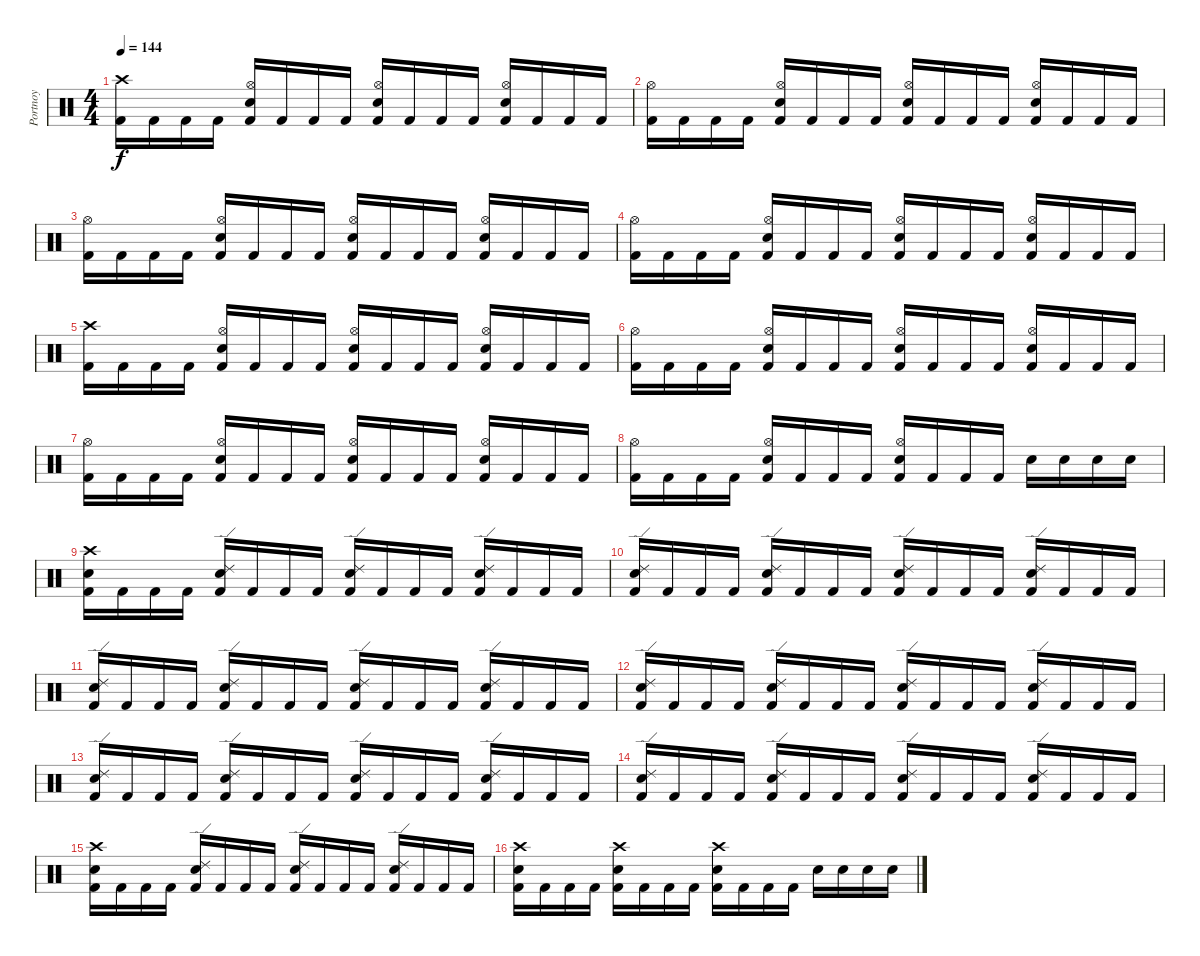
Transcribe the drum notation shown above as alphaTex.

\track ("Portnoy" "Portnoy") {instrument percussion}
\staff {score}
\articulation defaults
\ts (4 4)
\tempo 144
\clef neutral
\ks c
("Crash high (hit)" "Kick (hit) 2").16{dy f} "Kick (hit) 2".16 "Kick (hit) 2".16 "Kick (hit) 2".16 ("Hi-Hat (open)" "Snare (hit) 2" "Kick (hit) 2").16 "Kick (hit) 2".16 "Kick (hit) 2".16 "Kick (hit) 2".16 ("Hi-Hat (open)" "Snare (hit) 2" "Kick (hit) 2").16 "Kick (hit) 2".16 "Kick (hit) 2".16 "Kick (hit) 2".16 ("Hi-Hat (open)" "Snare (hit) 2" "Kick (hit) 2").16 "Kick (hit) 2".16 "Kick (hit) 2".16 "Kick (hit) 2".16 |
("Hi-Hat (open)" "Kick (hit) 2").16 "Kick (hit) 2".16 "Kick (hit) 2".16 "Kick (hit) 2".16 ("Hi-Hat (open)" "Snare (hit) 2" "Kick (hit) 2").16 "Kick (hit) 2".16 "Kick (hit) 2".16 "Kick (hit) 2".16 ("Hi-Hat (open)" "Snare (hit) 2" "Kick (hit) 2").16 "Kick (hit) 2".16 "Kick (hit) 2".16 "Kick (hit) 2".16 ("Hi-Hat (open)" "Snare (hit) 2" "Kick (hit) 2").16 "Kick (hit) 2".16 "Kick (hit) 2".16 "Kick (hit) 2".16 |
("Hi-Hat (open)" "Kick (hit) 2").16 "Kick (hit) 2".16 "Kick (hit) 2".16 "Kick (hit) 2".16 ("Hi-Hat (open)" "Snare (hit) 2" "Kick (hit) 2").16 "Kick (hit) 2".16 "Kick (hit) 2".16 "Kick (hit) 2".16 ("Hi-Hat (open)" "Snare (hit) 2" "Kick (hit) 2").16 "Kick (hit) 2".16 "Kick (hit) 2".16 "Kick (hit) 2".16 ("Hi-Hat (open)" "Snare (hit) 2" "Kick (hit) 2").16 "Kick (hit) 2".16 "Kick (hit) 2".16 "Kick (hit) 2".16 |
("Hi-Hat (open)" "Kick (hit) 2").16 "Kick (hit) 2".16 "Kick (hit) 2".16 "Kick (hit) 2".16 ("Hi-Hat (open)" "Snare (hit) 2" "Kick (hit) 2").16 "Kick (hit) 2".16 "Kick (hit) 2".16 "Kick (hit) 2".16 ("Hi-Hat (open)" "Snare (hit) 2" "Kick (hit) 2").16 "Kick (hit) 2".16 "Kick (hit) 2".16 "Kick (hit) 2".16 ("Hi-Hat (open)" "Snare (hit) 2" "Kick (hit) 2").16 "Kick (hit) 2".16 "Kick (hit) 2".16 "Kick (hit) 2".16 |
("Crash high (hit)" "Kick (hit) 2").16 "Kick (hit) 2".16 "Kick (hit) 2".16 "Kick (hit) 2".16 ("Hi-Hat (open)" "Snare (hit) 2" "Kick (hit) 2").16 "Kick (hit) 2".16 "Kick (hit) 2".16 "Kick (hit) 2".16 ("Hi-Hat (open)" "Snare (hit) 2" "Kick (hit) 2").16 "Kick (hit) 2".16 "Kick (hit) 2".16 "Kick (hit) 2".16 ("Hi-Hat (open)" "Snare (hit) 2" "Kick (hit) 2").16 "Kick (hit) 2".16 "Kick (hit) 2".16 "Kick (hit) 2".16 |
("Hi-Hat (open)" "Kick (hit) 2").16 "Kick (hit) 2".16 "Kick (hit) 2".16 "Kick (hit) 2".16 ("Hi-Hat (open)" "Snare (hit) 2" "Kick (hit) 2").16 "Kick (hit) 2".16 "Kick (hit) 2".16 "Kick (hit) 2".16 ("Hi-Hat (open)" "Snare (hit) 2" "Kick (hit) 2").16 "Kick (hit) 2".16 "Kick (hit) 2".16 "Kick (hit) 2".16 ("Hi-Hat (open)" "Snare (hit) 2" "Kick (hit) 2").16 "Kick (hit) 2".16 "Kick (hit) 2".16 "Kick (hit) 2".16 |
("Hi-Hat (open)" "Kick (hit) 2").16 "Kick (hit) 2".16 "Kick (hit) 2".16 "Kick (hit) 2".16 ("Hi-Hat (open)" "Snare (hit) 2" "Kick (hit) 2").16 "Kick (hit) 2".16 "Kick (hit) 2".16 "Kick (hit) 2".16 ("Hi-Hat (open)" "Snare (hit) 2" "Kick (hit) 2").16 "Kick (hit) 2".16 "Kick (hit) 2".16 "Kick (hit) 2".16 ("Hi-Hat (open)" "Snare (hit) 2" "Kick (hit) 2").16 "Kick (hit) 2".16 "Kick (hit) 2".16 "Kick (hit) 2".16 |
("Hi-Hat (open)" "Kick (hit) 2").16 "Kick (hit) 2".16 "Kick (hit) 2".16 "Kick (hit) 2".16 ("Hi-Hat (open)" "Snare (hit) 2" "Kick (hit) 2").16 "Kick (hit) 2".16 "Kick (hit) 2".16 "Kick (hit) 2".16 ("Hi-Hat (open)" "Snare (hit) 2" "Kick (hit) 2").16 "Kick (hit) 2".16 "Kick (hit) 2".16 "Kick (hit) 2".16 "Snare (hit) 2".16 "Snare (hit) 2".16 "Snare (hit) 2".16 "Snare (hit) 2".16 |
("Crash high (hit)" "Snare (hit) 2" "Kick (hit) 2").16 "Kick (hit) 2".16 "Kick (hit) 2".16 "Kick (hit) 2".16 ("Ride (edge) 2" "Snare (hit) 2" "Kick (hit) 2").16 "Kick (hit) 2".16 "Kick (hit) 2".16 "Kick (hit) 2".16 ("Ride (edge) 2" "Snare (hit) 2" "Kick (hit) 2").16 "Kick (hit) 2".16 "Kick (hit) 2".16 "Kick (hit) 2".16 ("Ride (edge) 2" "Snare (hit) 2" "Kick (hit) 2").16 "Kick (hit) 2".16 "Kick (hit) 2".16 "Kick (hit) 2".16 |
("Ride (edge) 2" "Snare (hit) 2" "Kick (hit) 2").16 "Kick (hit) 2".16 "Kick (hit) 2".16 "Kick (hit) 2".16 ("Ride (edge) 2" "Snare (hit) 2" "Kick (hit) 2").16 "Kick (hit) 2".16 "Kick (hit) 2".16 "Kick (hit) 2".16 ("Ride (edge) 2" "Snare (hit) 2" "Kick (hit) 2").16 "Kick (hit) 2".16 "Kick (hit) 2".16 "Kick (hit) 2".16 ("Ride (edge) 2" "Snare (hit) 2" "Kick (hit) 2").16 "Kick (hit) 2".16 "Kick (hit) 2".16 "Kick (hit) 2".16 |
("Ride (edge) 2" "Snare (hit) 2" "Kick (hit) 2").16 "Kick (hit) 2".16 "Kick (hit) 2".16 "Kick (hit) 2".16 ("Ride (edge) 2" "Snare (hit) 2" "Kick (hit) 2").16 "Kick (hit) 2".16 "Kick (hit) 2".16 "Kick (hit) 2".16 ("Ride (edge) 2" "Snare (hit) 2" "Kick (hit) 2").16 "Kick (hit) 2".16 "Kick (hit) 2".16 "Kick (hit) 2".16 ("Ride (edge) 2" "Snare (hit) 2" "Kick (hit) 2").16 "Kick (hit) 2".16 "Kick (hit) 2".16 "Kick (hit) 2".16 |
("Ride (edge) 2" "Snare (hit) 2" "Kick (hit) 2").16 "Kick (hit) 2".16 "Kick (hit) 2".16 "Kick (hit) 2".16 ("Ride (edge) 2" "Snare (hit) 2" "Kick (hit) 2").16 "Kick (hit) 2".16 "Kick (hit) 2".16 "Kick (hit) 2".16 ("Ride (edge) 2" "Snare (hit) 2" "Kick (hit) 2").16 "Kick (hit) 2".16 "Kick (hit) 2".16 "Kick (hit) 2".16 ("Ride (edge) 2" "Snare (hit) 2" "Kick (hit) 2").16 "Kick (hit) 2".16 "Kick (hit) 2".16 "Kick (hit) 2".16 |
("Ride (edge) 2" "Snare (hit) 2" "Kick (hit) 2").16 "Kick (hit) 2".16 "Kick (hit) 2".16 "Kick (hit) 2".16 ("Ride (edge) 2" "Snare (hit) 2" "Kick (hit) 2").16 "Kick (hit) 2".16 "Kick (hit) 2".16 "Kick (hit) 2".16 ("Ride (edge) 2" "Snare (hit) 2" "Kick (hit) 2").16 "Kick (hit) 2".16 "Kick (hit) 2".16 "Kick (hit) 2".16 ("Ride (edge) 2" "Snare (hit) 2" "Kick (hit) 2").16 "Kick (hit) 2".16 "Kick (hit) 2".16 "Kick (hit) 2".16 |
("Ride (edge) 2" "Snare (hit) 2" "Kick (hit) 2").16 "Kick (hit) 2".16 "Kick (hit) 2".16 "Kick (hit) 2".16 ("Ride (edge) 2" "Snare (hit) 2" "Kick (hit) 2").16 "Kick (hit) 2".16 "Kick (hit) 2".16 "Kick (hit) 2".16 ("Ride (edge) 2" "Snare (hit) 2" "Kick (hit) 2").16 "Kick (hit) 2".16 "Kick (hit) 2".16 "Kick (hit) 2".16 ("Ride (edge) 2" "Snare (hit) 2" "Kick (hit) 2").16 "Kick (hit) 2".16 "Kick (hit) 2".16 "Kick (hit) 2".16 |
("Crash high (hit)" "Snare (hit) 2" "Kick (hit) 2").16 "Kick (hit) 2".16 "Kick (hit) 2".16 "Kick (hit) 2".16 ("Ride (edge) 2" "Snare (hit) 2" "Kick (hit) 2").16 "Kick (hit) 2".16 "Kick (hit) 2".16 "Kick (hit) 2".16 ("Ride (edge) 2" "Snare (hit) 2" "Kick (hit) 2").16 "Kick (hit) 2".16 "Kick (hit) 2".16 "Kick (hit) 2".16 ("Ride (edge) 2" "Snare (hit) 2" "Kick (hit) 2").16 "Kick (hit) 2".16 "Kick (hit) 2".16 "Kick (hit) 2".16 |
("Crash high (hit)" "Snare (hit) 2" "Kick (hit) 2").16 "Kick (hit) 2".16 "Kick (hit) 2".16 "Kick (hit) 2".16 ("Crash high (hit)" "Snare (hit) 2" "Kick (hit) 2").16 "Kick (hit) 2".16 "Kick (hit) 2".16 "Kick (hit) 2".16 ("Crash high (hit)" "Snare (hit) 2" "Kick (hit) 2").16 "Kick (hit) 2".16 "Kick (hit) 2".16 "Kick (hit) 2".16 "Snare (hit) 2".16 "Snare (hit) 2".16 "Snare (hit) 2".16 "Snare (hit) 2".16
